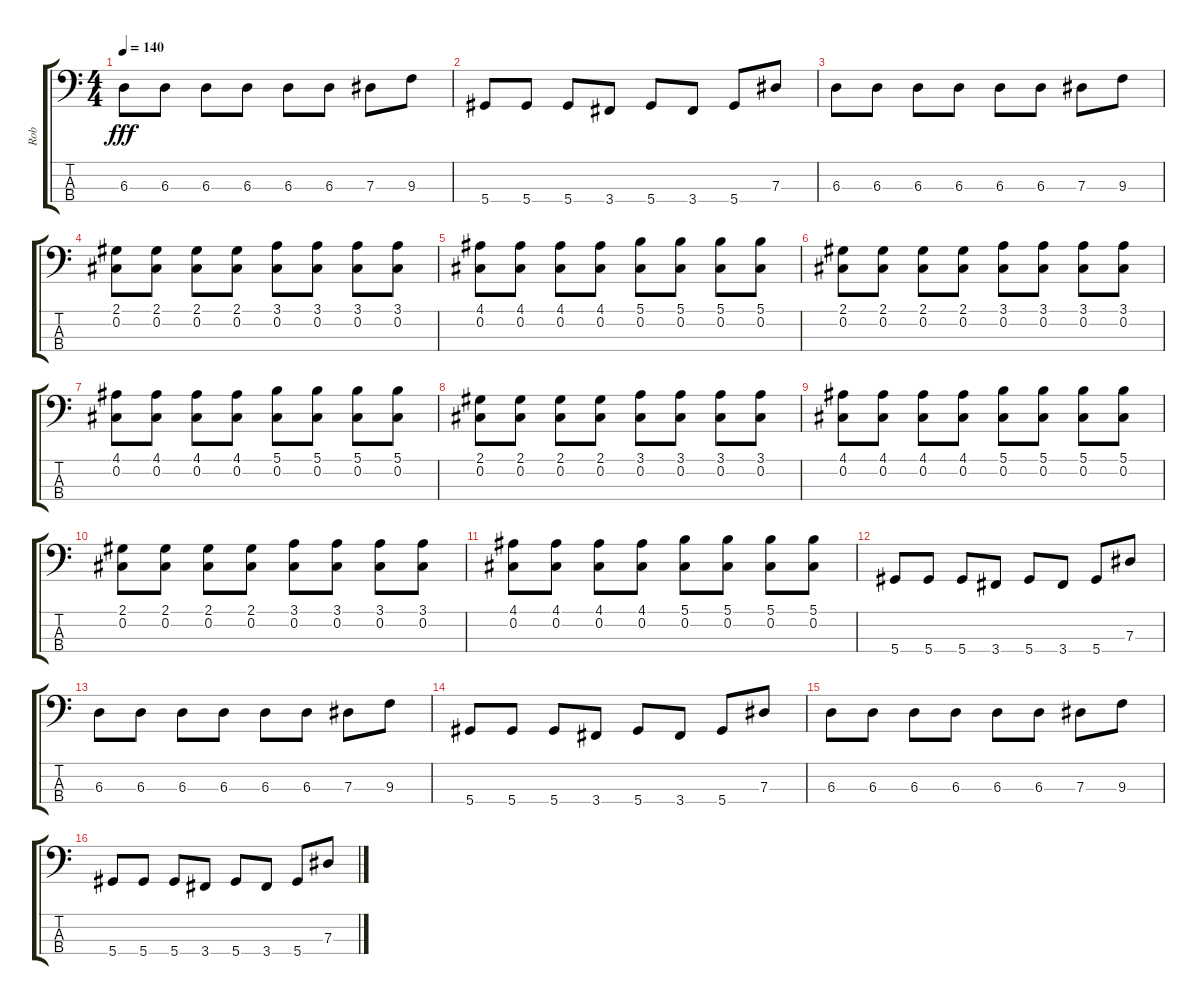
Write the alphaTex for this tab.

\track ("Rob" "Rob") {instrument electricbasspick}
\staff {score tabs}
\tuning (Gb2 Db2 Ab1 Eb1) {hide}
\ts (4 4)
\tempo 140
\clef f4
\ks c
6.3.8{dy fff} 6.3.8 6.3.8 6.3.8 6.3.8 6.3.8 7.3.8 9.3.8 |
5.4.8 5.4.8 5.4.8 3.4.8 5.4.8 3.4.8 5.4.8 7.3.8 |
6.3.8 6.3.8 6.3.8 6.3.8 6.3.8 6.3.8 7.3.8 9.3.8 |
(2.1 0.2).8 (2.1 0.2).8 (2.1 0.2).8 (2.1 0.2).8 (3.1 0.2).8 (3.1 0.2).8 (3.1 0.2).8 (3.1 0.2).8 |
(4.1 0.2).8 (4.1 0.2).8 (4.1 0.2).8 (4.1 0.2).8 (5.1 0.2).8 (5.1 0.2).8 (5.1 0.2).8 (5.1 0.2).8 |
(2.1 0.2).8 (2.1 0.2).8 (2.1 0.2).8 (2.1 0.2).8 (3.1 0.2).8 (3.1 0.2).8 (3.1 0.2).8 (3.1 0.2).8 |
(4.1 0.2).8 (4.1 0.2).8 (4.1 0.2).8 (4.1 0.2).8 (5.1 0.2).8 (5.1 0.2).8 (5.1 0.2).8 (5.1 0.2).8 |
(2.1 0.2).8 (2.1 0.2).8 (2.1 0.2).8 (2.1 0.2).8 (3.1 0.2).8 (3.1 0.2).8 (3.1 0.2).8 (3.1 0.2).8 |
(4.1 0.2).8 (4.1 0.2).8 (4.1 0.2).8 (4.1 0.2).8 (5.1 0.2).8 (5.1 0.2).8 (5.1 0.2).8 (5.1 0.2).8 |
(2.1 0.2).8 (2.1 0.2).8 (2.1 0.2).8 (2.1 0.2).8 (3.1 0.2).8 (3.1 0.2).8 (3.1 0.2).8 (3.1 0.2).8 |
(4.1 0.2).8 (4.1 0.2).8 (4.1 0.2).8 (4.1 0.2).8 (5.1 0.2).8 (5.1 0.2).8 (5.1 0.2).8 (5.1 0.2).8 |
5.4.8 5.4.8 5.4.8 3.4.8 5.4.8 3.4.8 5.4.8 7.3.8 |
6.3.8 6.3.8 6.3.8 6.3.8 6.3.8 6.3.8 7.3.8 9.3.8 |
5.4.8 5.4.8 5.4.8 3.4.8 5.4.8 3.4.8 5.4.8 7.3.8 |
6.3.8 6.3.8 6.3.8 6.3.8 6.3.8 6.3.8 7.3.8 9.3.8 |
5.4.8 5.4.8 5.4.8 3.4.8 5.4.8 3.4.8 5.4.8 7.3.8
